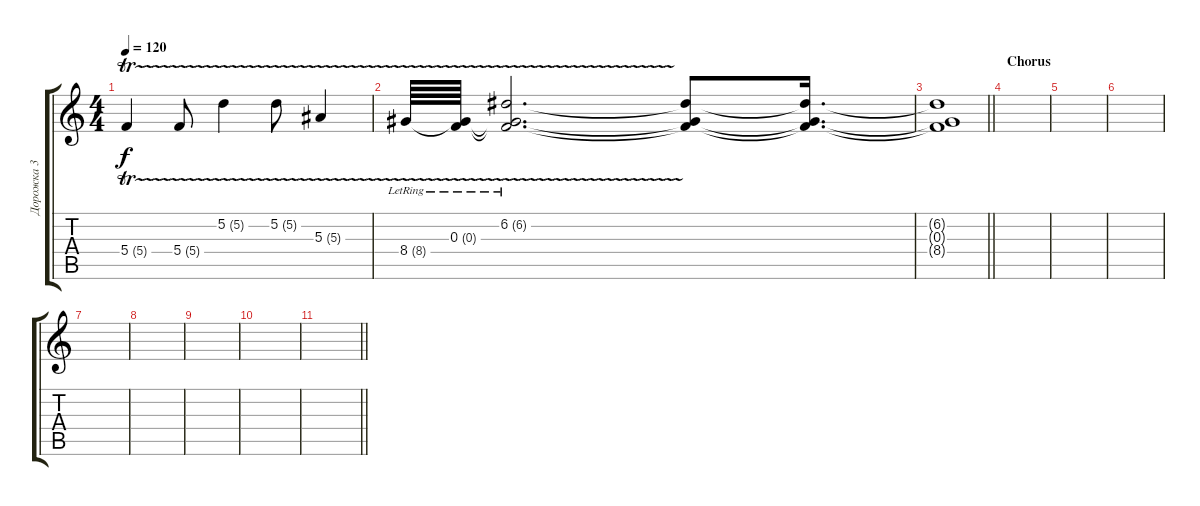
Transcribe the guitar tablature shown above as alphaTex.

\track ("Дорожка 3" "Дорожка 3") {instrument acousticguitarsteel}
\staff {score tabs}
\tuning (D4 A3 F3 C3 G2 C2) {hide}
\ts (4 4)
\tempo 120
\clef g2
\ks c
5.4{tr (5 16)}.4{dy f} 5.4{tr (5 16)}.8 5.2{tr (5 16)}.4 5.2{tr (5 16)}.8 5.3{tr (5 16)}.4 |
8.4{tr (8 16) lr}.64{volume 2} (0.3{tr (0 16) lr} 8.4{t}).64 (6.2{tr (6 16) lr} 0.3{t} 8.4{t}).2{d} (6.2{t} 0.3{t} 8.4{t}).8 (6.2{t} 0.3{t} 8.4{t}).16{d} |
\barLineRight lightlight
(6.2{t} 0.3{t} 8.4{t}).1 |
\section ("" "Chorus")
|
|
|
|
|
|
|
\barLineRight lightlight
